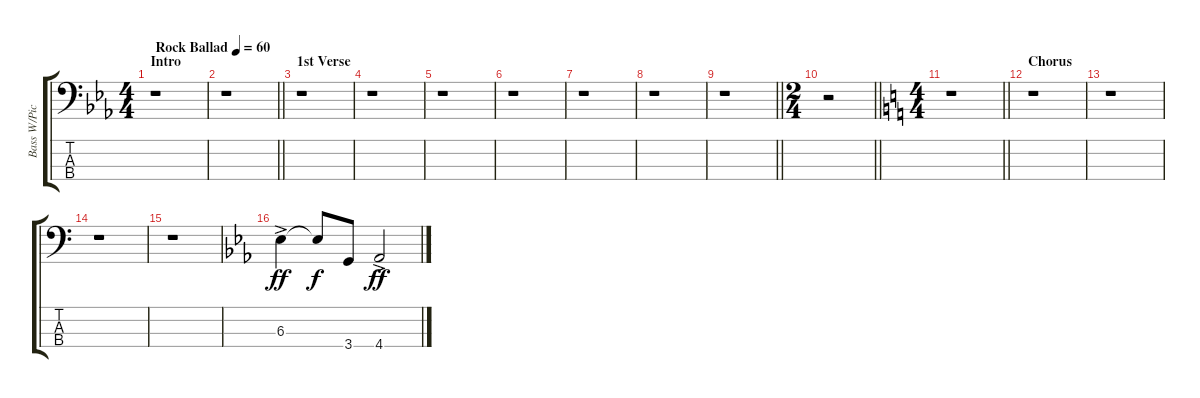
\track ("Bass W/Pick" "Bass W/Pic") {instrument electricbasspick}
\staff {score tabs}
\tuning (G2 D2 A1 E1) {hide}
\ts (4 4)
\section ("" "Intro")
\tempo (60 "Rock Ballad")
\clef f4
\ks cminor
r.1{dy ff instrument electricbasspick} |
\barLineRight lightlight
r.1 |
\section ("" "1st Verse")
r.1 |
r.1 |
r.1 |
r.1 |
r.1 |
r.1 |
\barLineRight lightlight
r.1 |
\ts (2 4)
\barLineRight lightlight
r.2 |
\ts (4 4)
\barLineRight lightlight
\ks c
r.1 |
\section ("" "Chorus")
r.1 |
r.1 |
r.1 |
r.1 |
\ks cminor
6.3{ac}.4 6.3{t}.8{dy f} 3.4.8 4.4{ac}.2{dy ff}
